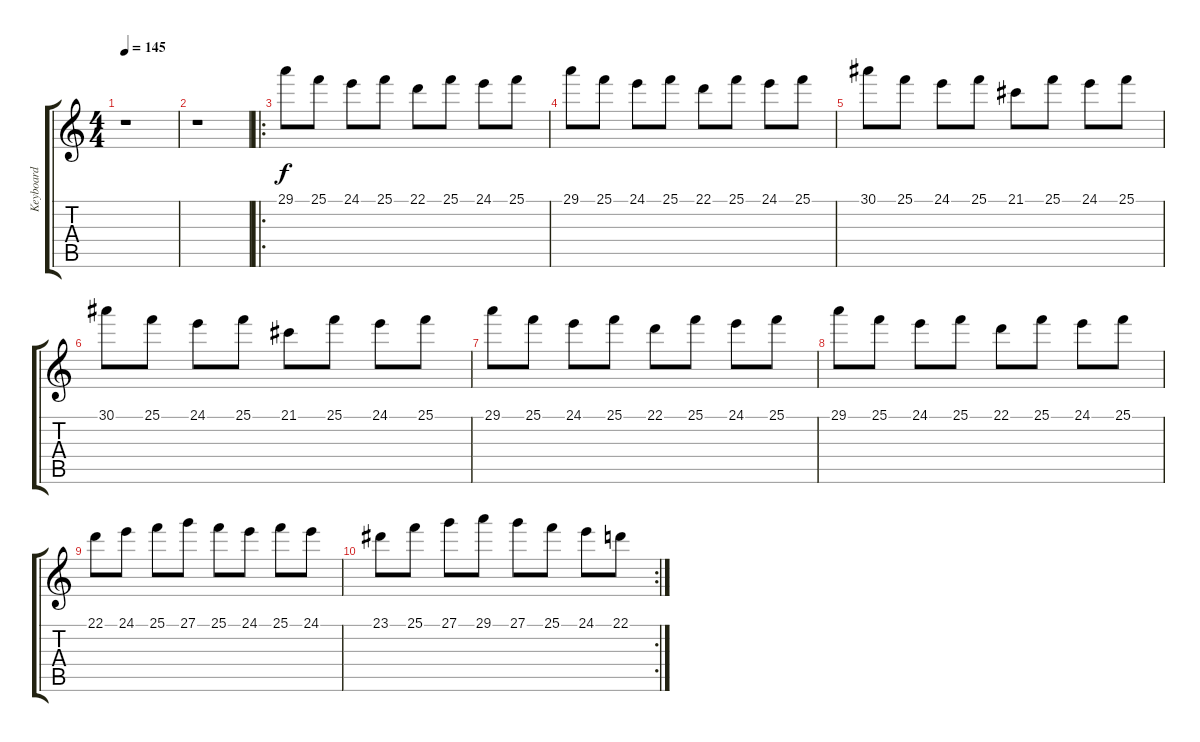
\track ("Keyboard" "Keyboard") {instrument stringensemble1}
\staff {score tabs}
\tuning (E4 B3 G3 D3 A2 E2) {hide}
\ts (4 4)
\tempo 145
\clef g2
\ks c
r.1{dy f} |
r.1 |
\ro
29.1.8 25.1.8 24.1.8 25.1.8 22.1.8 25.1.8 24.1.8 25.1.8 |
29.1.8 25.1.8 24.1.8 25.1.8 22.1.8 25.1.8 24.1.8 25.1.8 |
30.1.8 25.1.8 24.1.8 25.1.8 21.1.8 25.1.8 24.1.8 25.1.8 |
30.1.8 25.1.8 24.1.8 25.1.8 21.1.8 25.1.8 24.1.8 25.1.8 |
29.1.8 25.1.8 24.1.8 25.1.8 22.1.8 25.1.8 24.1.8 25.1.8 |
29.1.8 25.1.8 24.1.8 25.1.8 22.1.8 25.1.8 24.1.8 25.1.8 |
22.1.8 24.1.8 25.1.8 27.1.8 25.1.8 24.1.8 25.1.8 24.1.8 |
\rc 2
23.1.8 25.1.8 27.1.8 29.1.8 27.1.8 25.1.8 24.1.8 22.1.8
